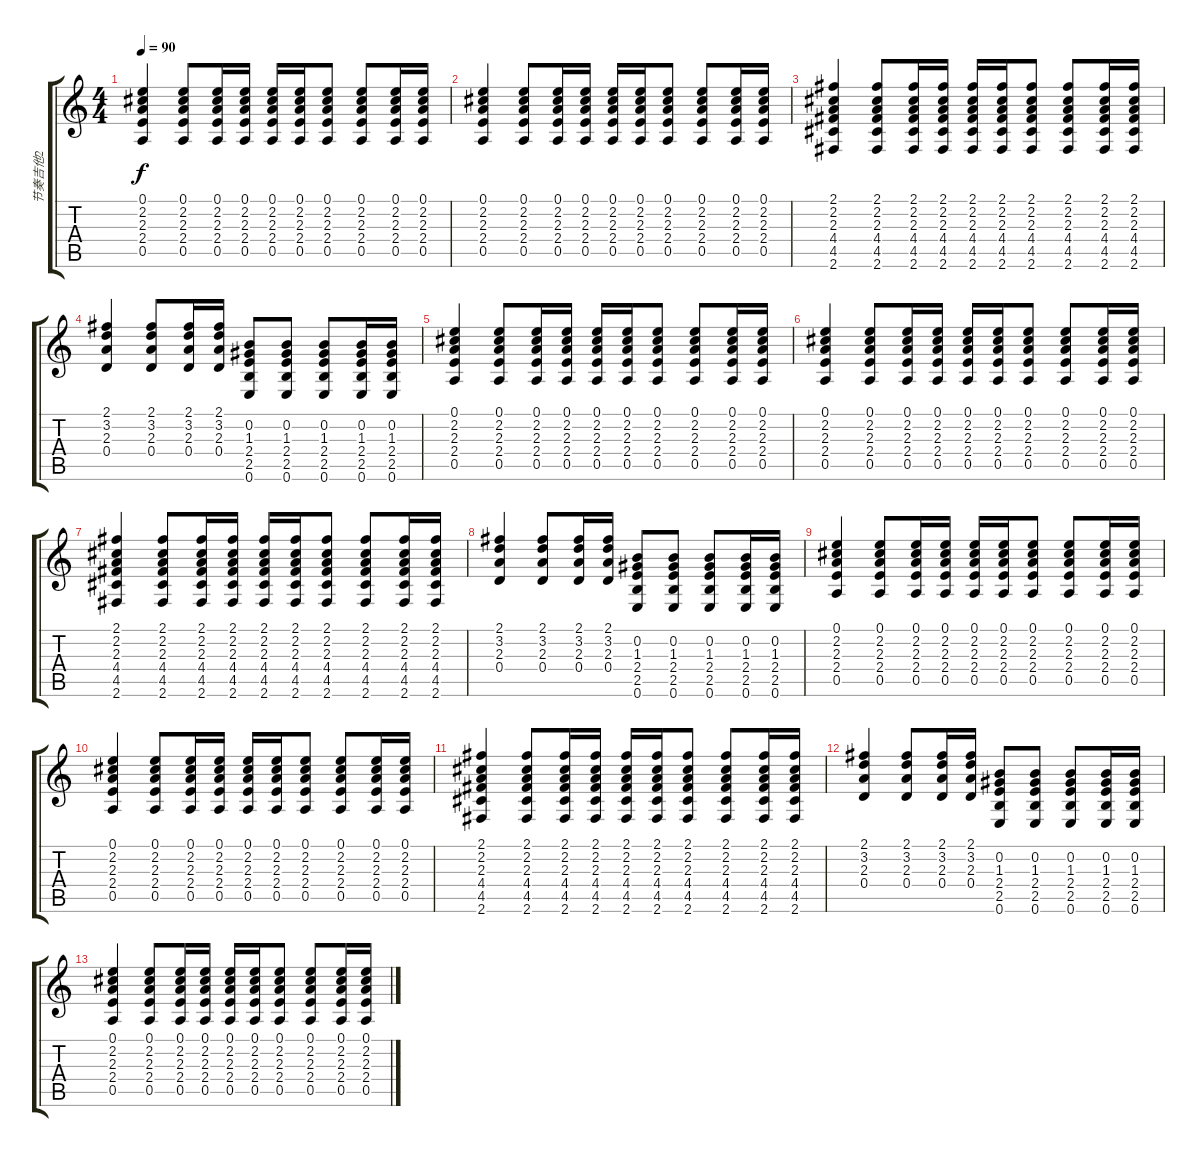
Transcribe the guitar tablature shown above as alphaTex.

\track ("节奏吉他2" "节奏吉他2") {instrument acousticguitarsteel}
\staff {score tabs}
\tuning (E4 B3 G3 D3 A2 E2) {hide}
\ts (4 4)
\tempo 90
\clef g2
\ks c
(0.1 2.2 2.3 2.4 0.5).4{dy f} (0.1 2.2 2.3 2.4 0.5).8 (0.1 2.2 2.3 2.4 0.5).16 (0.1 2.2 2.3 2.4 0.5).16 (0.1 2.2 2.3 2.4 0.5).16 (0.1 2.2 2.3 2.4 0.5).16 (0.1 2.2 2.3 2.4 0.5).8 (0.1 2.2 2.3 2.4 0.5).8 (0.1 2.2 2.3 2.4 0.5).16 (0.1 2.2 2.3 2.4 0.5).16 |
(0.1 2.2 2.3 2.4 0.5).4 (0.1 2.2 2.3 2.4 0.5).8 (0.1 2.2 2.3 2.4 0.5).16 (0.1 2.2 2.3 2.4 0.5).16 (0.1 2.2 2.3 2.4 0.5).16 (0.1 2.2 2.3 2.4 0.5).16 (0.1 2.2 2.3 2.4 0.5).8 (0.1 2.2 2.3 2.4 0.5).8 (0.1 2.2 2.3 2.4 0.5).16 (0.1 2.2 2.3 2.4 0.5).16 |
(2.1 2.2 2.3 4.4 4.5 2.6).4 (2.1 2.2 2.3 4.4 4.5 2.6).8 (2.1 2.2 2.3 4.4 4.5 2.6).16 (2.1 2.2 2.3 4.4 4.5 2.6).16 (2.1 2.2 2.3 4.4 4.5 2.6).16 (2.1 2.2 2.3 4.4 4.5 2.6).16 (2.1 2.2 2.3 4.4 4.5 2.6).8 (2.1 2.2 2.3 4.4 4.5 2.6).8 (2.1 2.2 2.3 4.4 4.5 2.6).16 (2.1 2.2 2.3 4.4 4.5 2.6).16 |
(2.1 3.2 2.3 0.4).4 (2.1 3.2 2.3 0.4).8 (2.1 3.2 2.3 0.4).16 (2.1 3.2 2.3 0.4).16 (0.2 1.3 2.4 2.5 0.6).8 (0.2 1.3 2.4 2.5 0.6).8 (0.2 1.3 2.4 2.5 0.6).8 (0.2 1.3 2.4 2.5 0.6).16 (0.2 1.3 2.4 2.5 0.6).16 |
(0.1 2.2 2.3 2.4 0.5).4 (0.1 2.2 2.3 2.4 0.5).8 (0.1 2.2 2.3 2.4 0.5).16 (0.1 2.2 2.3 2.4 0.5).16 (0.1 2.2 2.3 2.4 0.5).16 (0.1 2.2 2.3 2.4 0.5).16 (0.1 2.2 2.3 2.4 0.5).8 (0.1 2.2 2.3 2.4 0.5).8 (0.1 2.2 2.3 2.4 0.5).16 (0.1 2.2 2.3 2.4 0.5).16 |
(0.1 2.2 2.3 2.4 0.5).4 (0.1 2.2 2.3 2.4 0.5).8 (0.1 2.2 2.3 2.4 0.5).16 (0.1 2.2 2.3 2.4 0.5).16 (0.1 2.2 2.3 2.4 0.5).16 (0.1 2.2 2.3 2.4 0.5).16 (0.1 2.2 2.3 2.4 0.5).8 (0.1 2.2 2.3 2.4 0.5).8 (0.1 2.2 2.3 2.4 0.5).16 (0.1 2.2 2.3 2.4 0.5).16 |
(2.1 2.2 2.3 4.4 4.5 2.6).4 (2.1 2.2 2.3 4.4 4.5 2.6).8 (2.1 2.2 2.3 4.4 4.5 2.6).16 (2.1 2.2 2.3 4.4 4.5 2.6).16 (2.1 2.2 2.3 4.4 4.5 2.6).16 (2.1 2.2 2.3 4.4 4.5 2.6).16 (2.1 2.2 2.3 4.4 4.5 2.6).8 (2.1 2.2 2.3 4.4 4.5 2.6).8 (2.1 2.2 2.3 4.4 4.5 2.6).16 (2.1 2.2 2.3 4.4 4.5 2.6).16 |
(2.1 3.2 2.3 0.4).4 (2.1 3.2 2.3 0.4).8 (2.1 3.2 2.3 0.4).16 (2.1 3.2 2.3 0.4).16 (0.2 1.3 2.4 2.5 0.6).8 (0.2 1.3 2.4 2.5 0.6).8 (0.2 1.3 2.4 2.5 0.6).8 (0.2 1.3 2.4 2.5 0.6).16 (0.2 1.3 2.4 2.5 0.6).16 |
(0.1 2.2 2.3 2.4 0.5).4 (0.1 2.2 2.3 2.4 0.5).8 (0.1 2.2 2.3 2.4 0.5).16 (0.1 2.2 2.3 2.4 0.5).16 (0.1 2.2 2.3 2.4 0.5).16 (0.1 2.2 2.3 2.4 0.5).16 (0.1 2.2 2.3 2.4 0.5).8 (0.1 2.2 2.3 2.4 0.5).8 (0.1 2.2 2.3 2.4 0.5).16 (0.1 2.2 2.3 2.4 0.5).16 |
(0.1 2.2 2.3 2.4 0.5).4 (0.1 2.2 2.3 2.4 0.5).8 (0.1 2.2 2.3 2.4 0.5).16 (0.1 2.2 2.3 2.4 0.5).16 (0.1 2.2 2.3 2.4 0.5).16 (0.1 2.2 2.3 2.4 0.5).16 (0.1 2.2 2.3 2.4 0.5).8 (0.1 2.2 2.3 2.4 0.5).8 (0.1 2.2 2.3 2.4 0.5).16 (0.1 2.2 2.3 2.4 0.5).16 |
(2.1 2.2 2.3 4.4 4.5 2.6).4 (2.1 2.2 2.3 4.4 4.5 2.6).8 (2.1 2.2 2.3 4.4 4.5 2.6).16 (2.1 2.2 2.3 4.4 4.5 2.6).16 (2.1 2.2 2.3 4.4 4.5 2.6).16 (2.1 2.2 2.3 4.4 4.5 2.6).16 (2.1 2.2 2.3 4.4 4.5 2.6).8 (2.1 2.2 2.3 4.4 4.5 2.6).8 (2.1 2.2 2.3 4.4 4.5 2.6).16 (2.1 2.2 2.3 4.4 4.5 2.6).16 |
(2.1 3.2 2.3 0.4).4 (2.1 3.2 2.3 0.4).8 (2.1 3.2 2.3 0.4).16 (2.1 3.2 2.3 0.4).16 (0.2 1.3 2.4 2.5 0.6).8 (0.2 1.3 2.4 2.5 0.6).8 (0.2 1.3 2.4 2.5 0.6).8 (0.2 1.3 2.4 2.5 0.6).16 (0.2 1.3 2.4 2.5 0.6).16 |
(0.1 2.2 2.3 2.4 0.5).4 (0.1 2.2 2.3 2.4 0.5).8 (0.1 2.2 2.3 2.4 0.5).16 (0.1 2.2 2.3 2.4 0.5).16 (0.1 2.2 2.3 2.4 0.5).16 (0.1 2.2 2.3 2.4 0.5).16 (0.1 2.2 2.3 2.4 0.5).8 (0.1 2.2 2.3 2.4 0.5).8 (0.1 2.2 2.3 2.4 0.5).16 (0.1 2.2 2.3 2.4 0.5).16
